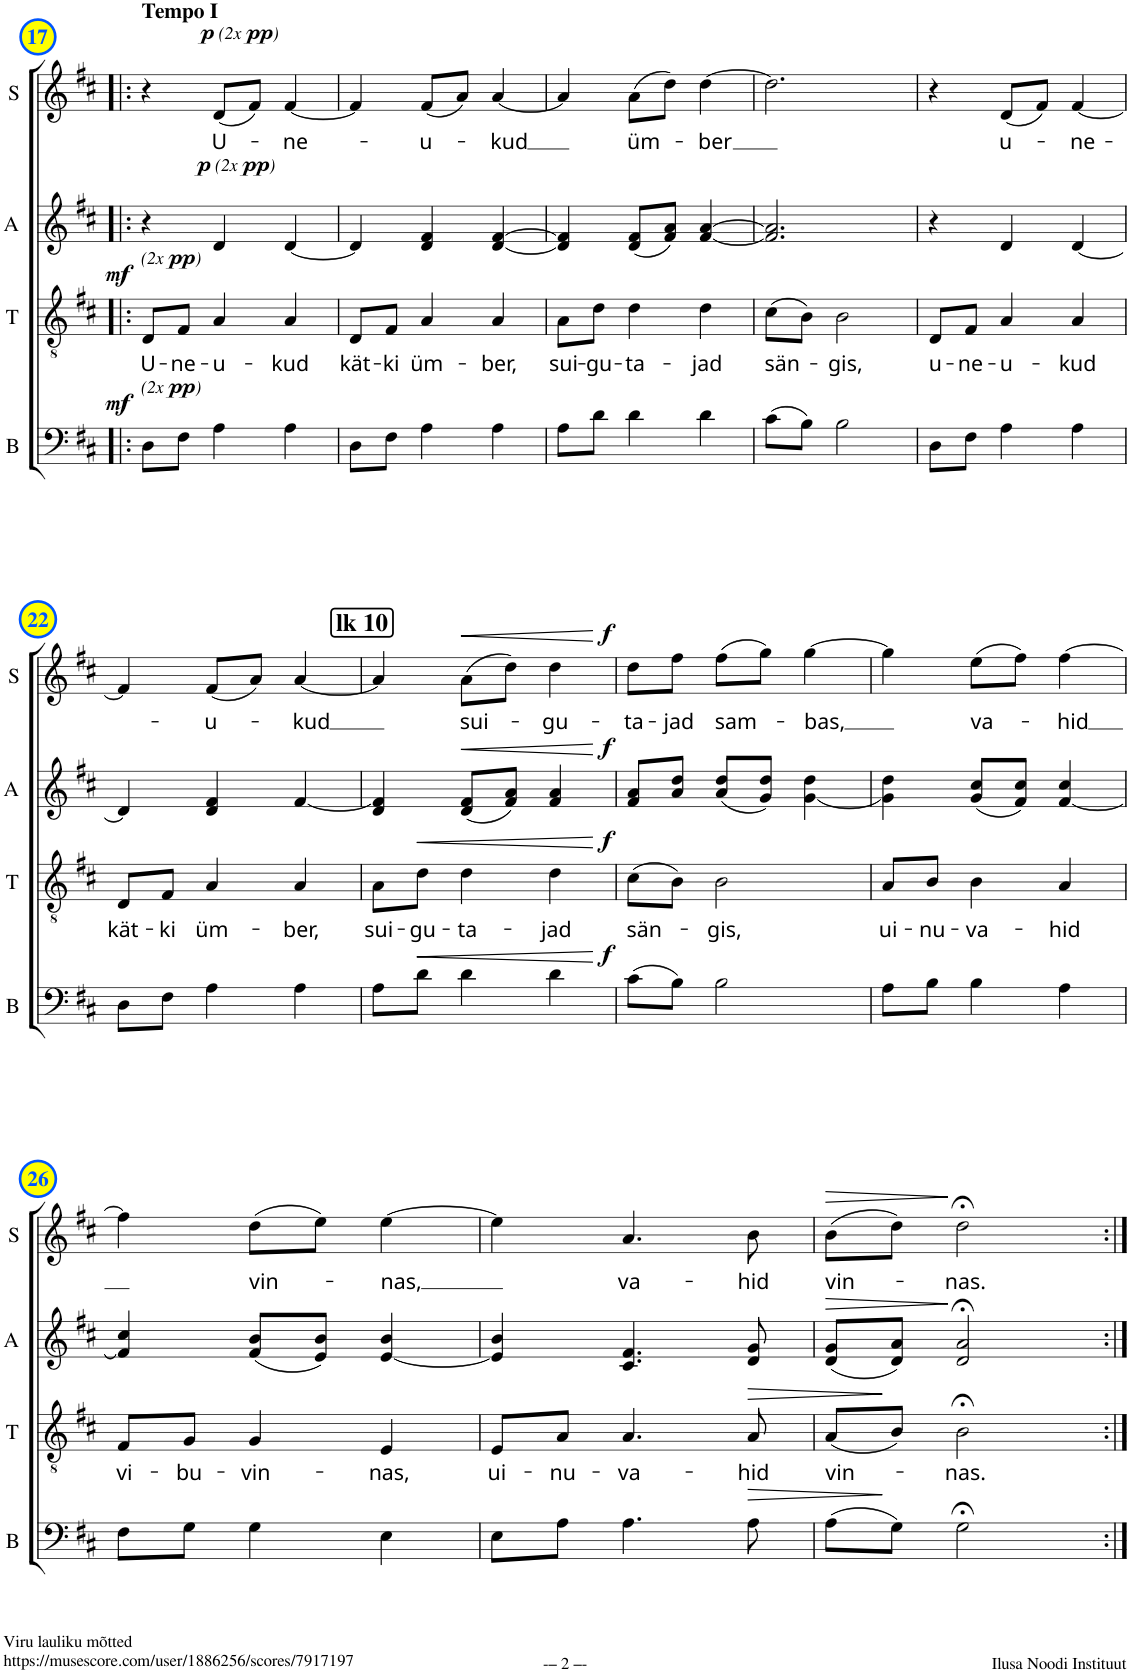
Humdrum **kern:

**kern	**text	**dynam	**kern	**text	**dynam	**kern	**text	**dynam	**kern	**text	**dynam
*part4	*part4	*part4	*part3	*part3	*part3	*part2	*part2	*part2	*part1	*part1	*part1
*staff4	*staff4	*staff4	*staff3	*staff3	*staff3	*staff2	*staff2	*staff2	*staff1	*staff1	*staff1
*I"B	*	*	*I"T	*	*	*I"A	*	*	*I"S	*	*
*I'B	*	*	*I'T	*	*	*I'A	*	*	*I'S	*	*
!!LO:PB:g=z
*clefF4	*	*	*clefGv2	*	*	*clefG2	*	*	*clefG2	*	*
*	*	*	*	*	*	*Trd1c2	*	*	*	*	*
*k[f#c#]	*	*	*k[f#c#]	*	*	*k[f#c#]	*	*	*k[f#c#]	*	*
*M3/4	*	*	*M3/4	*	*	*M3/4	*	*	*M3/4	*	*
=17!|:	=17!|:	=17!|:	=17!|:	=17!|:	=17!|:	=17!|:	=17!|:	=17!|:	=17!|:	=17!|:	=17!|:
!	!	!	!	!	!	!	!	!	!LO:TX:a:B:t=Tempo I	!	!
!	!LO:LY:b	!LO:DY:a	!	!LO:LY:b	!	!	!	!	!	!	!
!	!	!LO:DY:n=1:a	!	!	!	!	!	!	!	!	!
!	!	!LO:DY:n=2:a	!	!	!	!	!	!	!	!	!
!	!	!LO:DY:n=3:a	!	!	!LO:DY:a	!	!	!	!	!	!
!	!	!	!	!	!LO:DY:n=1:a	!	!	!	!	!	!
!	!	!	!	!	!LO:DY:n=2:a	!	!	!	!	!	!
!	!	!	!	!	!LO:DY:n=3:a	!	!	!	!	!	!
8D\L	U-	other-dynamics pp other-dynamics mf	8D/L	U-	mf other-dynamics pp other-dynamics	4r	.	.	4r	.	.
!	!LO:LY:b	!	!	!LO:LY:b	!	!	!	!	!	!	!
8F#\J	-ne-	.	8F#/J	-ne-	.	.	.	.	.	.	.
!	!LO:LY:b	!	!	!LO:LY:b	!	!	!LO:LY:b	!LO:DY:a	!	!LO:LY:b	!
!	!	!	!	!	!	!	!	!LO:DY:n=1:a	!	!	!
!	!	!	!	!	!	!	!	!LO:DY:n=2:a	!	!	!
!	!	!	!	!	!	!	!	!LO:DY:n=3:a	!	!	!LO:DY:a
!	!	!	!	!	!	!	!	!	!	!	!LO:DY:n=1:a
!	!	!	!	!	!	!	!	!	!	!	!LO:DY:n=2:a
!	!	!	!	!	!	!	!	!	!	!	!LO:DY:n=3:a
4A\	-u-	.	4A/	-u-	.	4d/	U-	p other-dynamics pp other-dynamics	(8d/L	U-	p other-dynamics pp other-dynamics
.	.	.	.	.	.	.	.	.	8f#/J)	.	.
!	!LO:LY:b	!	!	!LO:LY:b	!	!	!LO:LY:b	!	!	!LO:LY:b	!
4A\	-kud	.	4A/	-kud	.	[4d/	-ne-	.	[4f#/	-ne-	.
=18	=18	=18	=18	=18	=18	=18	=18	=18	=18	=18	=18
!	!LO:LY:b	!	!	!LO:LY:b	!	!	!	!	!	!	!
8D\L	kät-	.	8D/L	kät-	.	4d/]	.	.	4f#/]	.	.
!	!LO:LY:b	!	!	!LO:LY:b	!	!	!	!	!	!	!
8F#\J	-ki	.	8F#/J	-ki	.	.	.	.	.	.	.
!	!LO:LY:b	!	!	!LO:LY:b	!	!	!LO:LY:b	!	!	!LO:LY:b	!
4A\	üm-	.	4A/	üm-	.	4d/ 4f#/	-u-	.	(8f#/L	-u-	.
.	.	.	.	.	.	.	.	.	8a/J)	.	.
!	!LO:LY:b	!	!	!LO:LY:b	!	!	!LO:LY:b	!	!	!LO:LY:b	!
4A\	-ber,	.	4A/	-ber,	.	[4d/ [4f#/	-kud	.	[4a/	-kud	.
=19	=19	=19	=19	=19	=19	=19	=19	=19	=19	=19	=19
!	!LO:LY:b	!	!	!LO:LY:b	!	!	!	!	!	!	!
8A\L	sui-	.	8A\L	sui-	.	4d/] 4f#/]	.	.	4a/]	.	.
!	!LO:LY:b	!	!	!LO:LY:b	!	!	!	!	!	!	!
8d\J	-gu-	.	8d\J	-gu-	.	.	.	.	.	.	.
!	!LO:LY:b	!	!	!LO:LY:b	!	!	!LO:LY:b	!	!	!LO:LY:b	!
4d\	-ta-	.	4d\	-ta-	.	(8d/ 8f#/L	üm-	.	(8a\L	üm-	.
.	.	.	.	.	.	8f#/ 8a/J)	.	.	8dd\J)	.	.
!	!LO:LY:b	!	!	!LO:LY:b	!	!	!LO:LY:b	!	!	!LO:LY:b	!
4d\	-jad	.	4d\	-jad	.	[4f#/ [4a/	-ber	.	[4dd\	-ber	.
=20	=20	=20	=20	=20	=20	=20	=20	=20	=20	=20	=20
!	!LO:LY:b	!	!	!LO:LY:b	!	!	!	!	!	!	!
(8c#\L	sän-	.	(8c#\L	sän-	.	2.f#/] 2.a/]	.	.	2.dd\]	.	.
8B\J)	.	.	8B\J)	.	.	.	.	.	.	.	.
!	!LO:LY:b	!	!	!LO:LY:b	!	!	!	!	!	!	!
2B\	-gis,	.	2B\	-gis,	.	.	.	.	.	.	.
=21	=21	=21	=21	=21	=21	=21	=21	=21	=21	=21	=21
!	!LO:LY:b	!	!	!LO:LY:b	!	!	!	!	!	!	!
8D\L	u-	.	8D/L	u-	.	4r	.	.	4r	.	.
!	!LO:LY:b	!	!	!LO:LY:b	!	!	!	!	!	!	!
8F#\J	-ne-	.	8F#/J	-ne-	.	.	.	.	.	.	.
!	!LO:LY:b	!	!	!LO:LY:b	!	!	!LO:LY:b	!	!	!LO:LY:b	!
4A\	-u-	.	4A/	-u-	.	4d/	u-	.	(8d/L	u-	.
.	.	.	.	.	.	.	.	.	8f#/J)	.	.
!	!LO:LY:b	!	!	!LO:LY:b	!	!	!LO:LY:b	!	!	!LO:LY:b	!
4A\	-kud	.	4A/	-kud	.	[4d/	-ne-	.	[4f#/	-ne-	.
!!LO:LB:g=z
=22	=22	=22	=22	=22	=22	=22	=22	=22	=22	=22	=22
!	!LO:LY:b	!	!	!LO:LY:b	!	!	!	!	!	!	!
8D\L	kät-	.	8D/L	kät-	.	4d/]	.	.	4f#/]	.	.
!	!LO:LY:b	!	!	!LO:LY:b	!	!	!	!	!	!	!
8F#\J	-ki	.	8F#/J	-ki	.	.	.	.	.	.	.
!	!LO:LY:b	!	!	!LO:LY:b	!	!	!LO:LY:b	!	!	!LO:LY:b	!
4A\	üm-	.	4A/	üm-	.	4d/ 4f#/	-u	.	(8f#/L	-u-	.
.	.	.	.	.	.	.	.	.	8a/J)	.	.
!	!LO:LY:b	!	!	!LO:LY:b	!	!	!LO:LY:b	!	!	!LO:LY:b	!
4A\	-ber,	.	4A/	-ber,	.	[4f#/	kud	.	[4a/	-kud	.
!!LO:REH:place=s1:a:B:cj:fs=14:t=lk 10
=23	=23	=23	=23	=23	=23	=23	=23	=23	=23	=23	=23
!	!LO:LY:b	!	!	!LO:LY:b	!	!	!	!	!	!	!
8A\L	sui-	.	8A\L	sui-	.	4d/ 4f#/]	.	.	4a/]	.	.
!	!LO:LY:b	!LO:HP:b	!	!LO:LY:b	!LO:HP:b	!	!	!	!	!	!
8d\J	-gu-	<	8d\J	-gu-	<	.	.	.	.	.	.
!	!LO:LY:b	!	!	!LO:LY:b	!	!	!LO:LY:b	!LO:HP:b	!	!LO:LY:b	!LO:HP:b
4d\	-ta-	.	4d\	-ta-	.	(8d/ 8f#/L	sui-	<	(8a\L	sui-	<
.	.	.	.	.	.	8f#/ 8a/J)	.	.	8dd\J)	.	.
!	!LO:LY:b	!	!	!LO:LY:b	!	!	!LO:LY:b	!	!	!LO:LY:b	!
4d\	-jad	.	4d\	-jad	.	4f#/ 4a/	-gu-	.	4dd\	-gu-	.
.	.	[	.	.	[	.	.	[	.	.	[
=24	=24	=24	=24	=24	=24	=24	=24	=24	=24	=24	=24
!	!LO:LY:b	!LO:DY:a	!	!LO:LY:b	!LO:DY:a	!	!LO:LY:b	!LO:DY:a	!	!LO:LY:b	!LO:DY:a
(8c#\L	sän-	f	(8c#\L	sän-	f	8f#/ 8a/L	-ta-	f	8dd\L	-ta-	f
!	!	!	!	!	!	!	!LO:LY:b	!	!	!LO:LY:b	!
8B\J)	.	.	8B\J)	.	.	8a/ 8dd/J	-jad	.	8ff#\J	-jad	.
!	!LO:LY:b	!	!	!LO:LY:b	!	!	!LO:LY:b	!	!	!LO:LY:b	!
2B\	-gis,	.	2B\	-gis,	.	(8a/ 8dd/L	sam-	.	(8ff#\L	sam-	.
.	.	.	.	.	.	8g/ 8dd/J)	.	.	8gg\J)	.	.
!	!	!	!	!	!	!	!LO:LY:b	!	!	!LO:LY:b	!
.	.	.	.	.	.	[4g\ 4dd\	-bas,	.	[4gg\	-bas,	.
=25	=25	=25	=25	=25	=25	=25	=25	=25	=25	=25	=25
!	!LO:LY:b	!	!	!LO:LY:b	!	!	!	!	!	!	!
8A\L	ui-	.	8A/L	ui-	.	4g\] 4dd\	.	.	4gg\]	.	.
!	!LO:LY:b	!	!	!LO:LY:b	!	!	!	!	!	!	!
8B\J	-nu-	.	8B/J	-nu-	.	.	.	.	.	.	.
!	!LO:LY:b	!	!	!LO:LY:b	!	!	!LO:LY:b	!	!	!LO:LY:b	!
4B\	-va-	.	4B\	-va-	.	(8g/ 8cc#/L	va-	.	(8ee\L	va-	.
.	.	.	.	.	.	8f#/ 8cc#/J)	.	.	8ff#\J)	.	.
!	!LO:LY:b	!	!	!LO:LY:b	!	!	!LO:LY:b	!	!	!LO:LY:b	!
4A\	-hid	.	4A/	-hid	.	[4f#/ 4cc#/	-hid	.	[4ff#\	-hid	.
!!LO:LB:g=z
=26	=26	=26	=26	=26	=26	=26	=26	=26	=26	=26	=26
!	!LO:LY:b	!	!	!LO:LY:b	!	!	!	!	!	!	!
8F#\L	vi-	.	8F#/L	vi-	.	4f#/] 4cc#/	.	.	4ff#\]	.	.
!	!LO:LY:b	!	!	!LO:LY:b	!	!	!	!	!	!	!
8G\J	-bu-	.	8G/J	-bu-	.	.	.	.	.	.	.
!	!LO:LY:b	!	!	!LO:LY:b	!	!	!LO:LY:b	!	!	!LO:LY:b	!
4G\	-vin-	.	4G/	-vin-	.	(8f#/ 8b/L	vin-	.	(8dd\L	vin-	.
.	.	.	.	.	.	8e/ 8b/J)	.	.	8ee\J)	.	.
!	!LO:LY:b	!	!	!LO:LY:b	!	!	!LO:LY:b	!	!	!LO:LY:b	!
4E\	-nas,	.	4E/	-nas,	.	[4e/ 4b/	-nas,	.	[4ee\	-nas,	.
=27	=27	=27	=27	=27	=27	=27	=27	=27	=27	=27	=27
!	!LO:LY:b	!	!	!LO:LY:b	!	!	!	!	!	!	!
8E\L	ui-	.	8E/L	ui-	.	4e/] 4b/	.	.	4ee\]	.	.
!	!LO:LY:b	!	!	!LO:LY:b	!	!	!	!	!	!	!
8A\J	-nu-	.	8A/J	-nu-	.	.	.	.	.	.	.
!	!LO:LY:b	!	!	!LO:LY:b	!	!	!LO:LY:b	!	!	!LO:LY:b	!
4.A\	-va-	.	4.A/	-va-	.	4.c#/ 4.f#/	va-	.	4.a/	va-	.
!	!LO:LY:b	!LO:HP:b	!	!LO:LY:b	!LO:HP:b	!	!LO:LY:b	!	!	!LO:LY:b	!
8A\	-hid	>	8A/	-hid	>	8d/ 8g/	-hid	.	8b\	-hid	.
=28	=28	=28	=28	=28	=28	=28	=28	=28	=28	=28	=28
!	!LO:LY:b	!	!	!LO:LY:b	!	!	!LO:LY:b	!LO:HP:b	!	!LO:LY:b	!LO:HP:b
(8A\L	vin-	.	(8A/L	vin-	.	(8d/ 8g/L	vin-	>	(8b\L	vin-	>
8G\J)	.	]	8B/J)	.	]	8d/ 8a/J)	.	.	8dd\J)	.	.
!	!LO:LY:b	!	!	!LO:LY:b	!	!	!LO:LY:b	!	!	!LO:LY:b	!
2G;<\	-nas.	.	2B;<\	-nas.	.	2d/;< 2a/;<	-nas.	]	2dd;<\	-nas.	]
=:|!	=:|!	=:|!	=:|!	=:|!	=:|!	=:|!	=:|!	=:|!	=:|!	=:|!	=:|!
*-	*-	*-	*-	*-	*-	*-	*-	*-	*-	*-	*-
